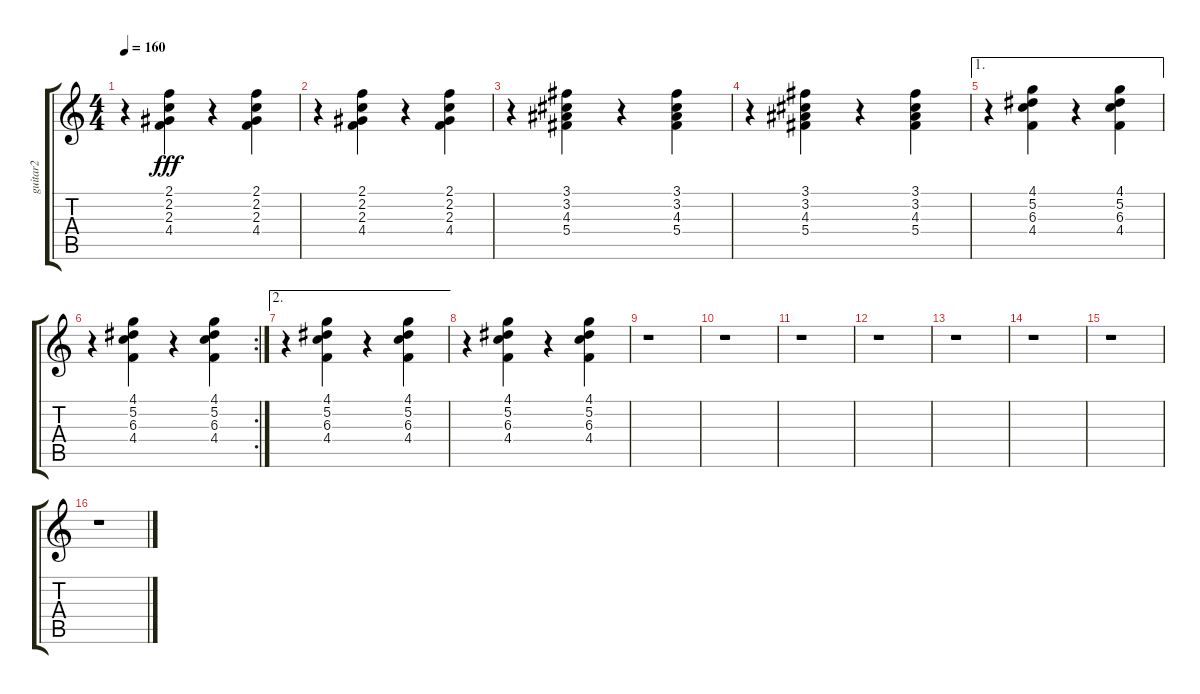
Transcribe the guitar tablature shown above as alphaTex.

\track ("guitar2" "guitar2") {instrument distortionguitar}
\staff {score tabs}
\tuning (Eb4 Bb3 Gb3 Db3 Ab2 Eb2) {hide}
\ts (4 4)
\tempo 160
\clef g2
\ks c
r.4{dy fff} (2.1 2.2 2.3 4.4).4 r.4 (2.1 2.2 2.3 4.4).4 |
r.4 (2.1 2.2 2.3 4.4).4 r.4 (2.1 2.2 2.3 4.4).4 |
r.4 (3.1 3.2 4.3 5.4).4 r.4 (3.1 3.2 4.3 5.4).4 |
r.4 (3.1 3.2 4.3 5.4).4 r.4 (3.1 3.2 4.3 5.4).4 |
\ae 1
r.4 (4.1 5.2 6.3 4.4).4 r.4 (4.1 5.2 6.3 4.4).4 |
\rc 2
r.4 (4.1 5.2 6.3 4.4).4 r.4 (4.1 5.2 6.3 4.4).4 |
\ae 2
r.4 (4.1 5.2 6.3 4.4).4 r.4 (4.1 5.2 6.3 4.4).4 |
r.4 (4.1 5.2 6.3 4.4).4 r.4 (4.1 5.2 6.3 4.4).4 |
r.1 |
r.1 |
r.1 |
r.1 |
r.1 |
r.1 |
r.1 |
r.1
